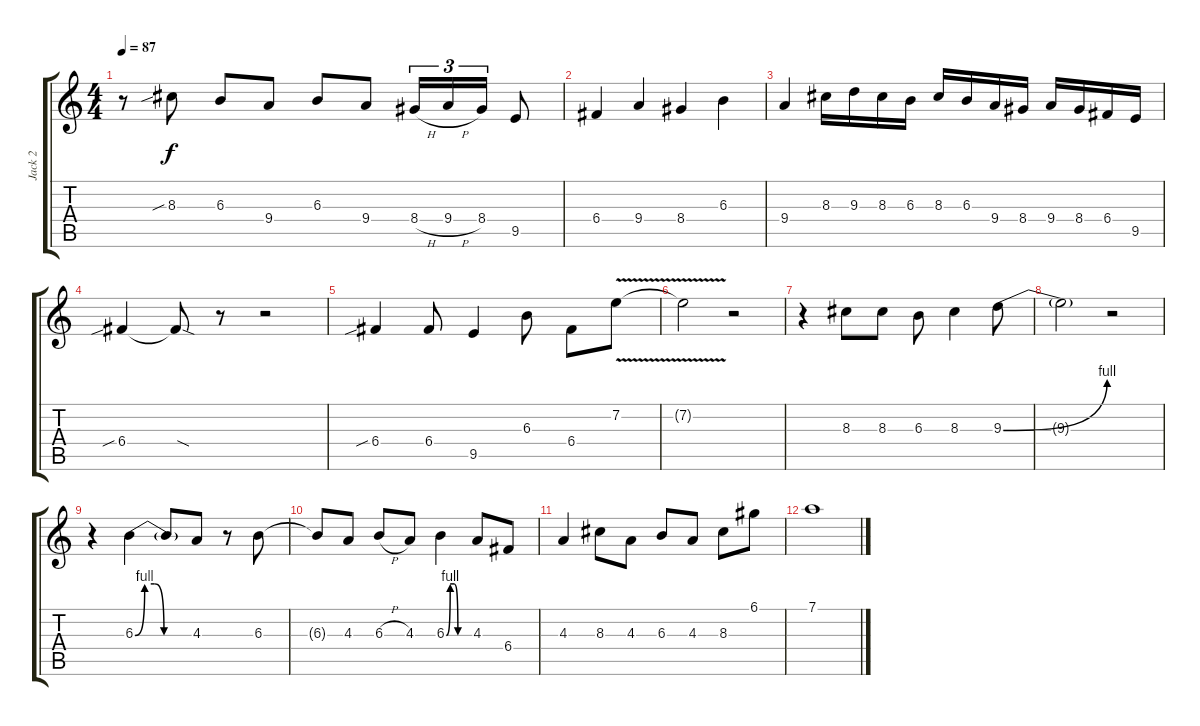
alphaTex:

\track ("Jack 2" "Jack 2") {instrument distortionguitar}
\staff {score tabs}
\tuning (D4 A3 F3 C3 G2 D2) {hide}
\ts (4 4)
\tempo 87
\clef g2
\ks c
r.8{dy f} 8.3{sib}.8 6.3.8 9.4.8 6.3.8 9.4.8 8.4{h}.16{tu (3 2)} 9.4{h}.16{tu (3 2)} 8.4.16{tu (3 2)} 9.5.8 |
6.4.4 9.4.4 8.4.4 6.3.4 |
9.4.4 8.3.16 9.3.16 8.3.16 6.3.16 8.3.16 6.3.16 9.4.16 8.4.16 9.4.16 8.4.16 6.4.16 9.5.16 |
6.4{sib}.4 6.4{sod t}.8 r.8 r.2 |
6.4{sib}.4 6.4.8 9.5.4 6.3.8 6.4.8 7.2{v}.8 |
7.2{t}.2 r.2 |
r.4 8.3.8 8.3.8 6.3.8 8.3.4 9.3{be (bend 0 0 60 4)}.8 |
9.3{t}.2 r.2 |
r.4 6.3{be (custom 0 0 10 4 20 4 30 0 60 0)}.4 6.3{t}.8 4.3.8 r.8 6.3.8 |
6.3{t}.8 4.3.8 6.3{h}.8 4.3.8 6.3{be (custom 0 0 10 4 20 4 30 0 60 0)}.4 4.3.8 6.4.8 |
4.3.4 8.3.8 4.3.8 6.3.8 4.3.8 8.3.8 6.1.8 |
7.1.1
